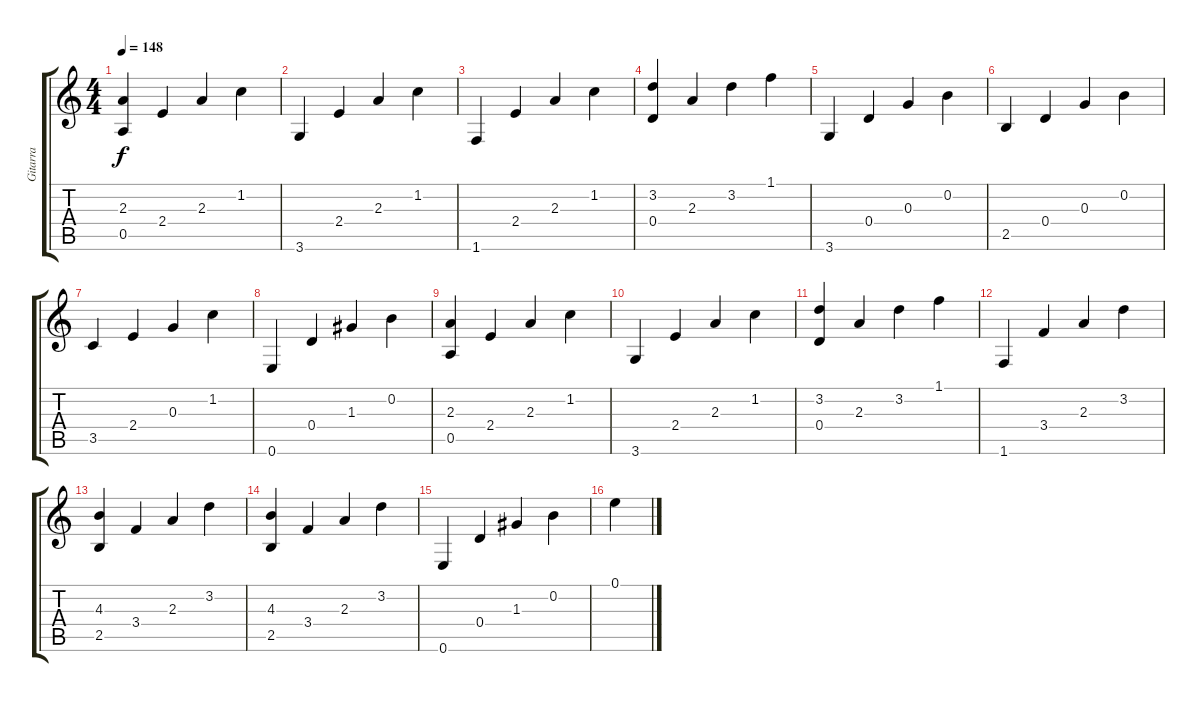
\track ("Gitarra" "Gitarra") {instrument electricguitarclean}
\staff {score tabs}
\tuning (E4 B3 G3 D3 A2 E2) {hide}
\ts (4 4)
\tempo 148
\clef g2
\ks c
(2.3 0.5).4{dy f} 2.4.4 2.3.4 1.2.4 |
3.6.4 2.4.4 2.3.4 1.2.4 |
1.6.4 2.4.4 2.3.4 1.2.4 |
(3.2 0.4).4 2.3.4 3.2.4 1.1.4 |
3.6.4 0.4.4 0.3.4 0.2.4 |
2.5.4 0.4.4 0.3.4 0.2.4 |
3.5.4 2.4.4 0.3.4 1.2.4 |
0.6.4 0.4.4 1.3.4 0.2.4 |
(2.3 0.5).4 2.4.4 2.3.4 1.2.4 |
3.6.4 2.4.4 2.3.4 1.2.4 |
(3.2 0.4).4 2.3.4 3.2.4 1.1.4 |
1.6.4 3.4.4 2.3.4 3.2.4 |
(4.3 2.5).4 3.4.4 2.3.4 3.2.4 |
(4.3 2.5).4 3.4.4 2.3.4 3.2.4 |
0.6.4 0.4.4 1.3.4 0.2.4 |
0.1.4
